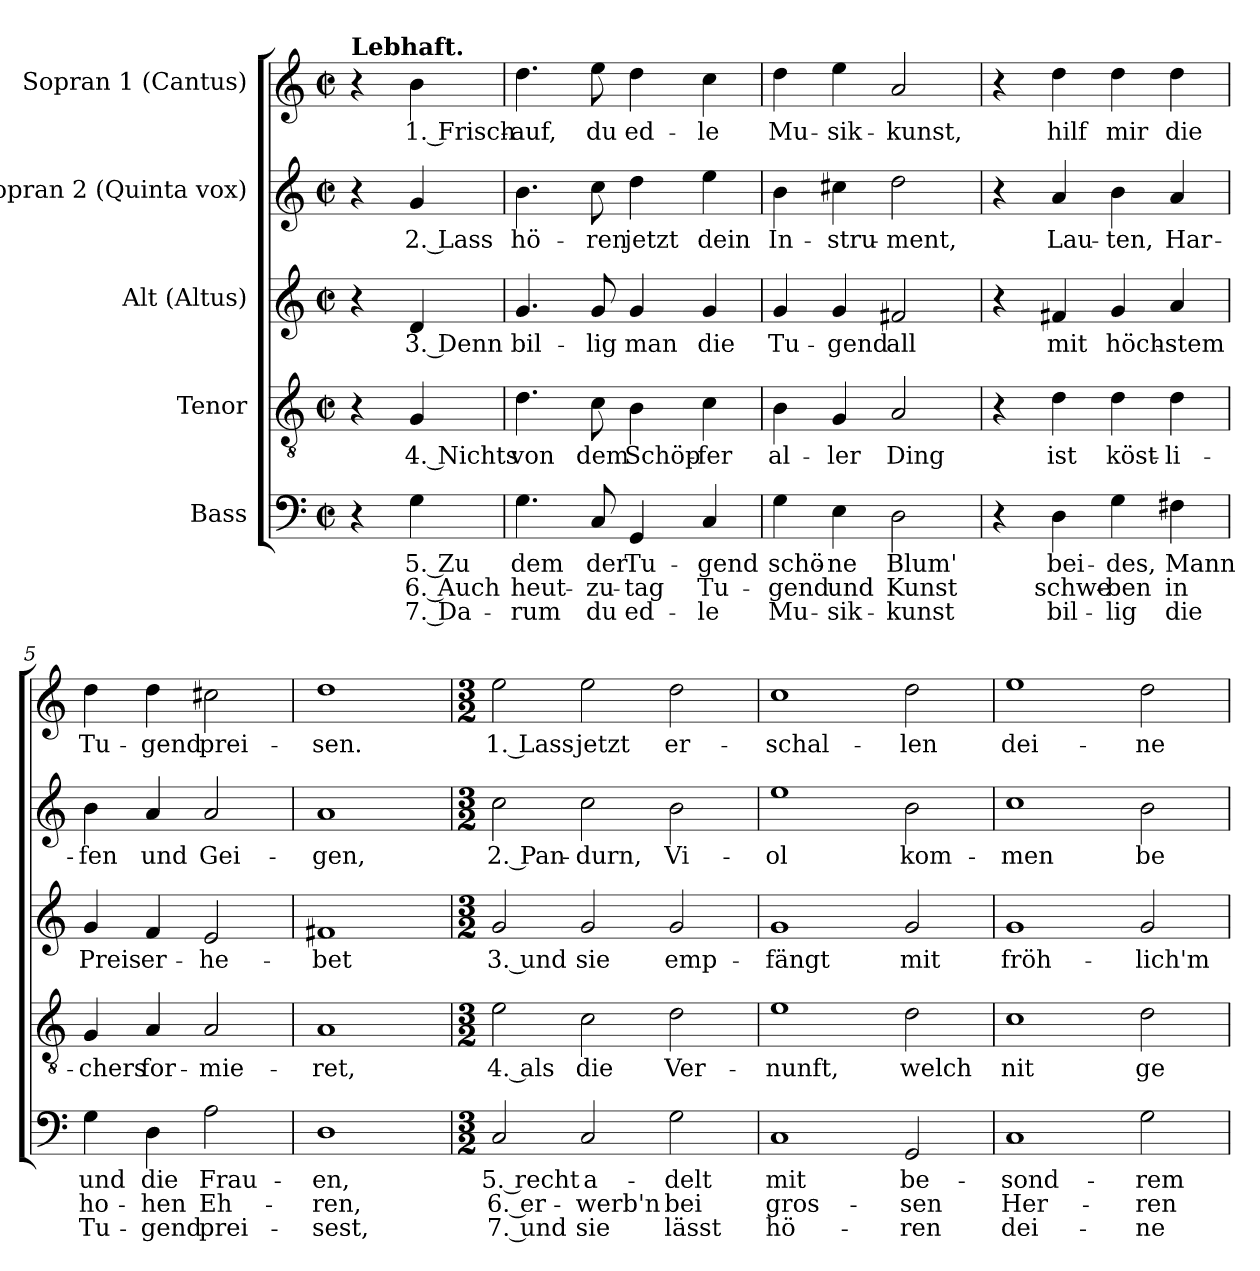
**kern	**text	**text	**text	**kern	**text	**kern	**text	**kern	**text	**kern	**text
*part5	*part5	*part5	*part5	*part4	*part4	*part3	*part3	*part2	*part2	*part1	*part1
*staff5	*staff5	*staff5	*staff5	*staff4	*staff4	*staff3	*staff3	*staff2	*staff2	*staff1	*staff1
*I"Bass	*	*	*	*I"Tenor	*	*I"Alt (Altus)	*	*I"Sopran 2 (Quinta vox)	*	*I"Sopran 1 (Cantus)	*
*clefF4	*	*	*	*clefGv2	*	*clefG2	*	*clefG2	*	*clefG2	*
*k[]	*	*	*	*k[]	*	*k[]	*	*k[]	*	*k[]	*
*M2/2	*	*	*	*M2/2	*	*M2/2	*	*M2/2	*	*M2/2	*
*met(c|)	*	*	*	*met(c|)	*	*met(c|)	*	*met(c|)	*	*met(c|)	*
=1	=1	=1	=1	=1	=1	=1	=1	=1	=1	=1	=1
!	!	!	!	!	!	!	!	!	!	!LO:TX:a:B:t=Lebhaft.	!
4r	.	.	.	4r	.	4r	.	4r	.	4r	.
*	*	*	*	*	*	*	*	*	*	*MM132	*
4G\	5. Zu	6. Auch	7. Da-	4G/	4. Nichts	4d/	3. Denn	4g/	2. Lass	4b\	1. Frisch-
=2	=2	=2	=2	=2	=2	=2	=2	=2	=2	=2	=2
4.G\	dem	heut-	-rum	4.d\	von	4.g/	bil-	4.b\	hö-	4.dd\	-auf,
8C/	der	-zu-	du	8c\	dem	8g/	-lig	8cc\	-ren	8ee\	du
4GG/	Tu-	-tag	ed-	4B\	Schöp-	4g/	man	4dd\	jetzt	4dd\	ed-
4C/	-gend	Tu-	-le	4c\	-fer	4g/	die	4ee\	dein	4cc\	-le
=3	=3	=3	=3	=3	=3	=3	=3	=3	=3	=3	=3
4G\	schö-	-gend	Mu-	4B\	al-	4g/	Tu-	4b\	In-	4dd\	Mu-
4E\	-ne	und	-sik-	4G/	-ler	4g/	-gend	4cc#X\	-stru-	4ee\	-sik-
2D\	Blum'	Kunst	-kunst	2A/	Ding	2f#X/	all	2dd\	-ment,	2a/	-kunst,
=4	=4	=4	=4	=4	=4	=4	=4	=4	=4	=4	=4
4r	.	.	.	4r	.	4r	.	4r	.	4r	.
4D\	bei-	schwe-	bil-	4d\	ist	4f#X/	mit	4a/	Lau-	4dd\	hilf
4G\	-des,	-ben	-lig	4d\	köst-	4g/	höch-	4b\	-ten,	4dd\	mir
4F#X\	Mann	in	die	4d\	-li-	4a/	-stem	4a/	Har-	4dd\	die
=5	=5	=5	=5	=5	=5	=5	=5	=5	=5	=5	=5
4G\	und	ho-	Tu-	4G/	-chers	4g/	Preis	4b\	-fen	4dd\	Tu-
4D\	die	-hen	-gend	4A/	for-	4f/	er-	4a/	und	4dd\	-gend
2A\	Frau-	Eh-	prei-	2A/	-mie-	2e/	-he-	2a/	Gei-	2cc#X\	prei-
=6	=6	=6	=6	=6	=6	=6	=6	=6	=6	=6	=6
1D	-en,	-ren,	-sest,	1A	-ret,	1f#X	-bet	1a	-gen,	1dd	-sen.
!!LO:LB:g=z
=7	=7	=7	=7	=7	=7	=7	=7	=7	=7	=7	=7
*M3/2	*	*	*	*M3/2	*	*M3/2	*	*M3/2	*	*M3/2	*
2C/	5. recht	6. er-	7. und	2e\	4. als	2g/	3. und	2cc\	2. Pan-	2ee\	1. Lass
2C/	a-	-werb'n	sie	2c\	die	2g/	sie	2cc\	-durn,	2ee\	jetzt
2G\	-delt	bei	lässt	2d\	Ver-	2g/	emp-	2b\	Vi-	2dd\	er-
=8	=8	=8	=8	=8	=8	=8	=8	=8	=8	=8	=8
1C	mit	gros-	hö-	1e	-nunft,	1g	-fängt	1ee	-ol	1cc	-schal-
2GG/	be-	-sen	-ren	2d\	welch	2g/	mit	2b\	kom-	2dd\	-len
=9	=9	=9	=9	=9	=9	=9	=9	=9	=9	=9	=9
1C	-sond-	Her-	dei-	1c	nit	1g	fröh-	1cc	-men	1ee	dei-
2G\	-rem	-ren	-ne	2d\	ge-	2g/	-lich'm	2b\	be-	2dd\	-ne
=	=	=	=	=	=	=	=	=	=	=	=
*-	*-	*-	*-	*-	*-	*-	*-	*-	*-	*-	*-
